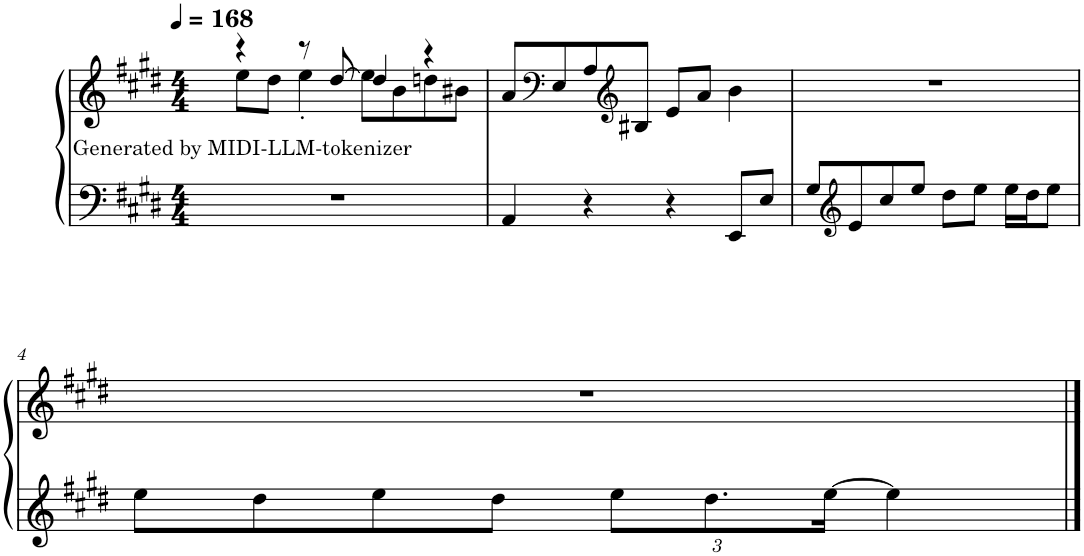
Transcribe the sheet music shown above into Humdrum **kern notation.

**kern	**kern	**text
*part1	*part1	*part1
*staff2	*staff1	*staff1
*I"Piano	*	*
*I'Pno.	*	*
*clefF4	*clefG2	*
*k[f#c#g#d#]	*k[f#c#g#d#]	*
*M4/4	*M4/4	*
*MM168	*MM168	*
=1	=1	=1
!	!	!LO:LY:b
*	*^	*
1r	4r	8ee\L	Generated by MIDI-LLM-tokenizer
.	.	8dd#\J	.
.	8r	4ee'\	.
.	[8dd#/	.	.
.	4dd#/]	8ee\L	.
.	.	8b\	.
.	4r	8ddn\	.
.	.	8b#X\J	.
*	*v	*v	*
=2	=2	=2
4AA/	8a/L	.
*	*clefF4	*
.	8E/	.
4r	8A/	.
*	*clefG2	*
.	8B#X/J	.
4r	8e/L	.
.	8a/J	.
8EE/L	4b\	.
8E/J	.	.
=3	=3	=3
8G#/L	1r	.
*clefG2	*	*
8e/	.	.
8cc#/	.	.
8ee/J	.	.
8dd#\L	.	.
8ee\J	.	.
16ee\LL	.	.
16dd#\J	.	.
8ee\J	.	.
!!LO:LB:g=z
=4	=4	=4
8ee\L	1r	.
8dd#\	.	.
8ee\	.	.
8dd#\J	.	.
*Xbrackettup	*	*
12ee\L	.	.
12.dd#\	.	.
[24ee\Jk	.	.
4ee\]	.	.
==	==	==
*-	*-	*-
